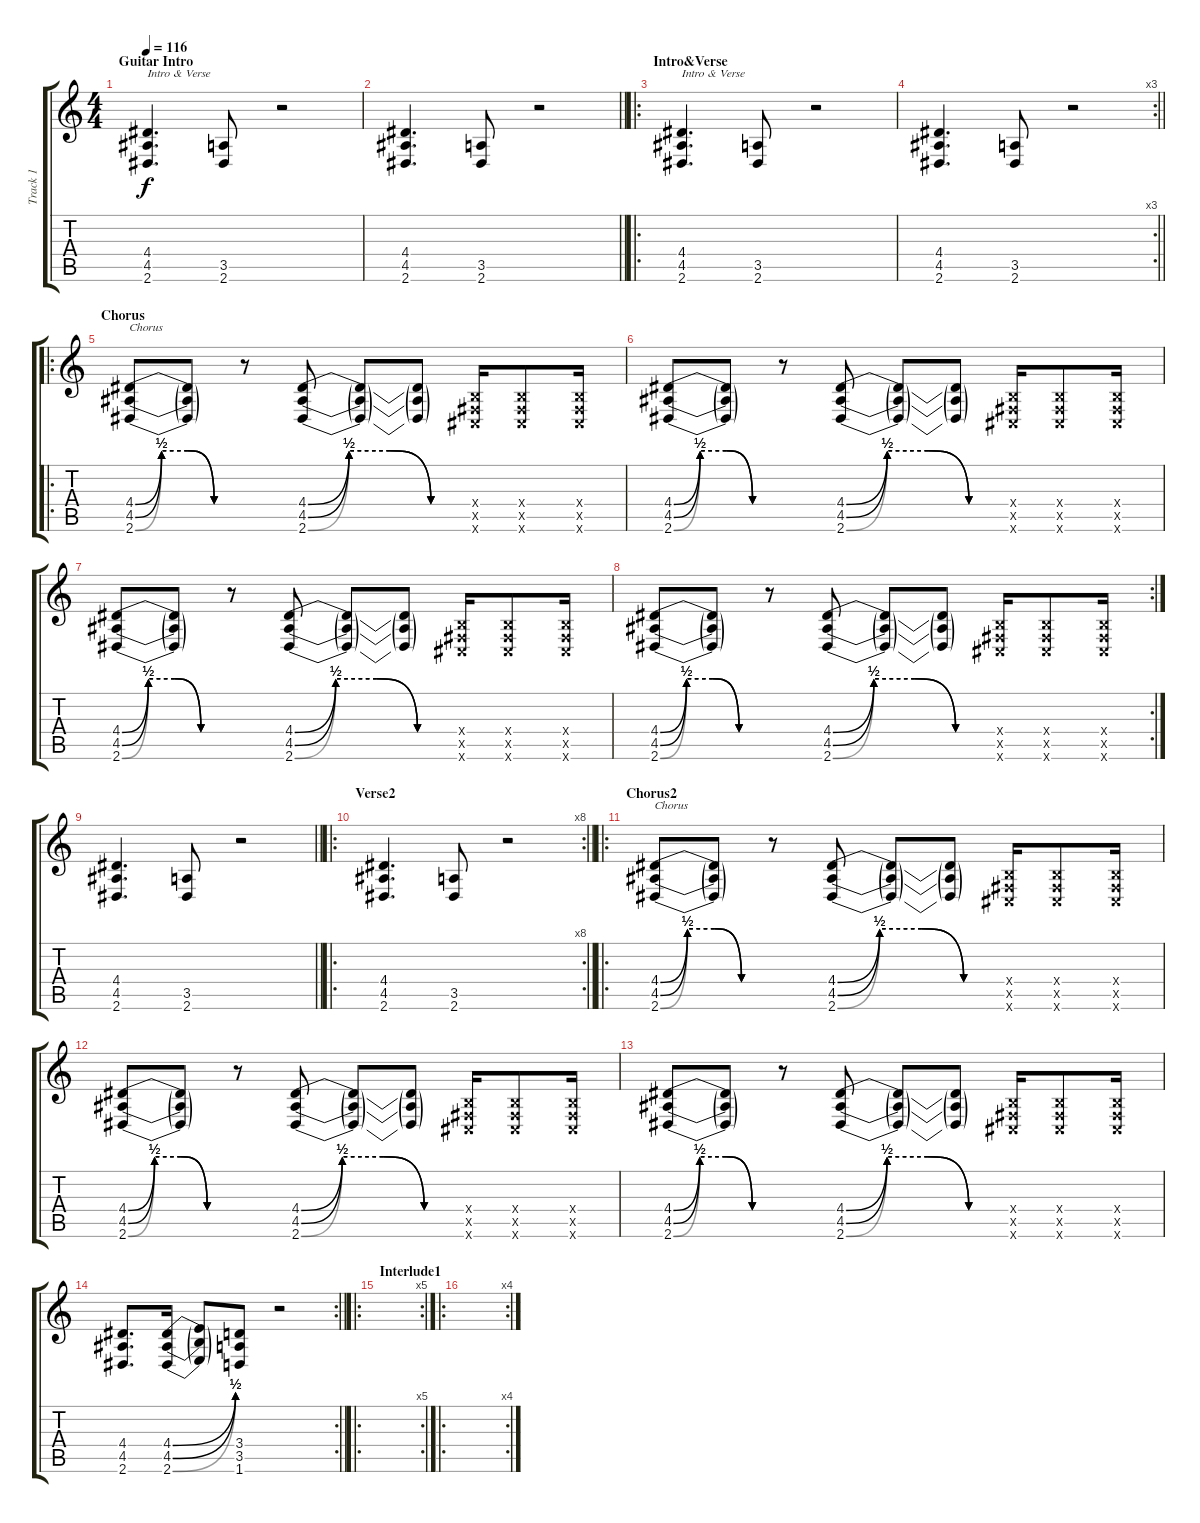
\track ("Track 1" "Track 1") {instrument distortionguitar}
\staff {score tabs}
\tuning (Db4 Ab3 E3 B2 Gb2 Db2) {hide}
\ts (4 4)
\section ("" "Guitar Intro")
\tempo 116
\clef g2
\ks c
(4.4 4.5 2.6).4{d txt "Intro & Verse" dy f instrument distortionguitar} (3.5 2.6).8 r.2 |
\barLineRight lightlight
(4.4 4.5 2.6).4{d} (3.5 2.6).8 r.2 |
\ro
\section ("" "Intro&Verse")
(4.4 4.5 2.6).4{d txt "Intro & Verse"} (3.5 2.6).8 r.2 |
\rc 3
\barLineRight lightlight
(4.4 4.5 2.6).4{d} (3.5 2.6).8 r.2 |
\ro
\section ("" "Chorus")
(4.4{be (custom 0 0 15 2 30 2 45 0 60 0)} 4.5{be (custom 0 0 15 2 30 2 45 0 60 0)} 2.6{be (custom 0 0 15 2 30 2 45 0 60 0)}).8{txt "Chorus"} (4.4{t} 4.5{t} 2.6{t}).8 r.8 (4.4{be (custom 0 0 15 2 30 2 45 0 60 0)} 4.5{be (custom 0 0 15 2 30 2 45 0 60 0)} 2.6{be (custom 0 0 15 2 30 2 45 0 60 0)}).8 (4.4{t} 4.5{t} 2.6{t}).8 (4.4{t} 4.5{t} 2.6{t}).8 (0.4{x} 0.5{x} 0.6{x}).16 (0.4{x} 0.5{x} 0.6{x}).8 (0.4{x} 0.5{x} 0.6{x}).16 |
(4.4{be (custom 0 0 15 2 30 2 45 0 60 0)} 4.5{be (custom 0 0 15 2 30 2 45 0 60 0)} 2.6{be (custom 0 0 15 2 30 2 45 0 60 0)}).8 (4.4{t} 4.5{t} 2.6{t}).8 r.8 (4.4{be (custom 0 0 15 2 30 2 45 0 60 0)} 4.5{be (custom 0 0 15 2 30 2 45 0 60 0)} 2.6{be (custom 0 0 15 2 30 2 45 0 60 0)}).8 (4.4{t} 4.5{t} 2.6{t}).8 (4.4{t} 4.5{t} 2.6{t}).8 (0.4{x} 0.5{x} 0.6{x}).16 (0.4{x} 0.5{x} 0.6{x}).8 (0.4{x} 0.5{x} 0.6{x}).16 |
(4.4{be (custom 0 0 15 2 30 2 45 0 60 0)} 4.5{be (custom 0 0 15 2 30 2 45 0 60 0)} 2.6{be (custom 0 0 15 2 30 2 45 0 60 0)}).8 (4.4{t} 4.5{t} 2.6{t}).8 r.8 (4.4{be (custom 0 0 15 2 30 2 45 0 60 0)} 4.5{be (custom 0 0 15 2 30 2 45 0 60 0)} 2.6{be (custom 0 0 15 2 30 2 45 0 60 0)}).8 (4.4{t} 4.5{t} 2.6{t}).8 (4.4{t} 4.5{t} 2.6{t}).8 (0.4{x} 0.5{x} 0.6{x}).16 (0.4{x} 0.5{x} 0.6{x}).8 (0.4{x} 0.5{x} 0.6{x}).16 |
\rc 2
(4.4{be (custom 0 0 15 2 30 2 45 0 60 0)} 4.5{be (custom 0 0 15 2 30 2 45 0 60 0)} 2.6{be (custom 0 0 15 2 30 2 45 0 60 0)}).8 (4.4{t} 4.5{t} 2.6{t}).8 r.8 (4.4{be (custom 0 0 15 2 30 2 45 0 60 0)} 4.5{be (custom 0 0 15 2 30 2 45 0 60 0)} 2.6{be (custom 0 0 15 2 30 2 45 0 60 0)}).8 (4.4{t} 4.5{t} 2.6{t}).8 (4.4{t} 4.5{t} 2.6{t}).8 (0.4{x} 0.5{x} 0.6{x}).16 (0.4{x} 0.5{x} 0.6{x}).8 (0.4{x} 0.5{x} 0.6{x}).16 |
\barLineRight lightlight
(4.4 4.5 2.6).4{d} (3.5 2.6).8 r.2 |
\ro
\rc 8
\section ("" "Verse2")
\barLineRight lightlight
(4.4 4.5 2.6).4{d} (3.5 2.6).8 r.2 |
\ro
\section ("" "Chorus2")
(4.4{be (custom 0 0 15 2 30 2 45 0 60 0)} 4.5{be (custom 0 0 15 2 30 2 45 0 60 0)} 2.6{be (custom 0 0 15 2 30 2 45 0 60 0)}).8{txt "Chorus"} (4.4{t} 4.5{t} 2.6{t}).8 r.8 (4.4{be (custom 0 0 15 2 30 2 45 0 60 0)} 4.5{be (custom 0 0 15 2 30 2 45 0 60 0)} 2.6{be (custom 0 0 15 2 30 2 45 0 60 0)}).8 (4.4{t} 4.5{t} 2.6{t}).8 (4.4{t} 4.5{t} 2.6{t}).8 (0.4{x} 0.5{x} 0.6{x}).16 (0.4{x} 0.5{x} 0.6{x}).8 (0.4{x} 0.5{x} 0.6{x}).16 |
(4.4{be (custom 0 0 15 2 30 2 45 0 60 0)} 4.5{be (custom 0 0 15 2 30 2 45 0 60 0)} 2.6{be (custom 0 0 15 2 30 2 45 0 60 0)}).8 (4.4{t} 4.5{t} 2.6{t}).8 r.8 (4.4{be (custom 0 0 15 2 30 2 45 0 60 0)} 4.5{be (custom 0 0 15 2 30 2 45 0 60 0)} 2.6{be (custom 0 0 15 2 30 2 45 0 60 0)}).8 (4.4{t} 4.5{t} 2.6{t}).8 (4.4{t} 4.5{t} 2.6{t}).8 (0.4{x} 0.5{x} 0.6{x}).16 (0.4{x} 0.5{x} 0.6{x}).8 (0.4{x} 0.5{x} 0.6{x}).16 |
(4.4{be (custom 0 0 15 2 30 2 45 0 60 0)} 4.5{be (custom 0 0 15 2 30 2 45 0 60 0)} 2.6{be (custom 0 0 15 2 30 2 45 0 60 0)}).8 (4.4{t} 4.5{t} 2.6{t}).8 r.8 (4.4{be (custom 0 0 15 2 30 2 45 0 60 0)} 4.5{be (custom 0 0 15 2 30 2 45 0 60 0)} 2.6{be (custom 0 0 15 2 30 2 45 0 60 0)}).8 (4.4{t} 4.5{t} 2.6{t}).8 (4.4{t} 4.5{t} 2.6{t}).8 (0.4{x} 0.5{x} 0.6{x}).16 (0.4{x} 0.5{x} 0.6{x}).8 (0.4{x} 0.5{x} 0.6{x}).16 |
\rc 2
\barLineRight lightlight
(4.4 4.5 2.6).8{d} (4.4{be (bend 0 0 60 2)} 4.5{be (bend 0 0 60 2)} 2.6{be (bend 0 0 60 2)}).16 (4.4{t} 4.5{t} 2.6{t}).8 (3.4 3.5 1.6).8 r.2 |
\ro
\rc 5
\section ("" "Interlude1")
|
\ro
\rc 4
